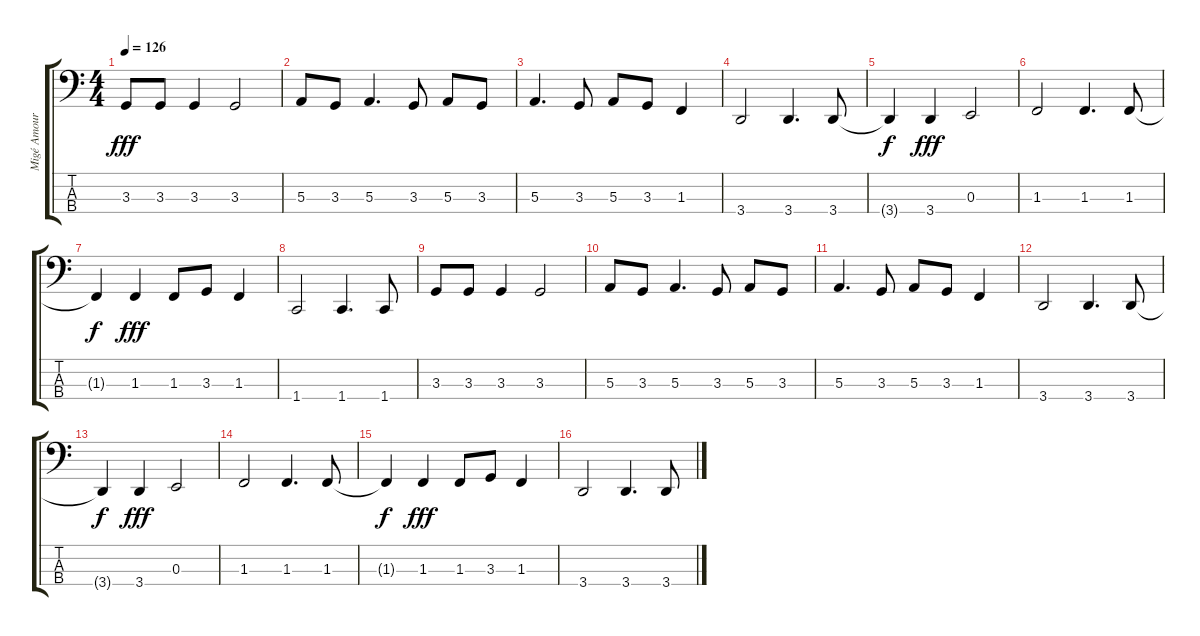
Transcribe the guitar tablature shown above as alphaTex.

\track ("Migé Amour (Bass)" "Migé Amour") {instrument electricbassfinger}
\staff {score tabs}
\tuning (D2 A1 E1 B0) {hide}
\ts (4 4)
\tempo 126
\clef f4
\ks c
3.3.8{dy fff} 3.3.8 3.3.4 3.3.2 |
5.3.8 3.3.8 5.3.4{d} 3.3.8 5.3.8 3.3.8 |
5.3.4{d} 3.3.8 5.3.8 3.3.8 1.3.4 |
3.4.2 3.4.4{d} 3.4.8 |
3.4{t}.4{dy f} 3.4.4{dy fff} 0.3.2 |
1.3.2 1.3.4{d} 1.3.8 |
1.3{t}.4{dy f} 1.3.4{dy fff} 1.3.8 3.3.8 1.3.4 |
1.4.2 1.4.4{d} 1.4.8 |
3.3.8 3.3.8 3.3.4 3.3.2 |
5.3.8 3.3.8 5.3.4{d} 3.3.8 5.3.8 3.3.8 |
5.3.4{d} 3.3.8 5.3.8 3.3.8 1.3.4 |
3.4.2 3.4.4{d} 3.4.8 |
3.4{t}.4{dy f} 3.4.4{dy fff} 0.3.2 |
1.3.2 1.3.4{d} 1.3.8 |
1.3{t}.4{dy f} 1.3.4{dy fff} 1.3.8 3.3.8 1.3.4 |
3.4.2 3.4.4{d} 3.4.8
